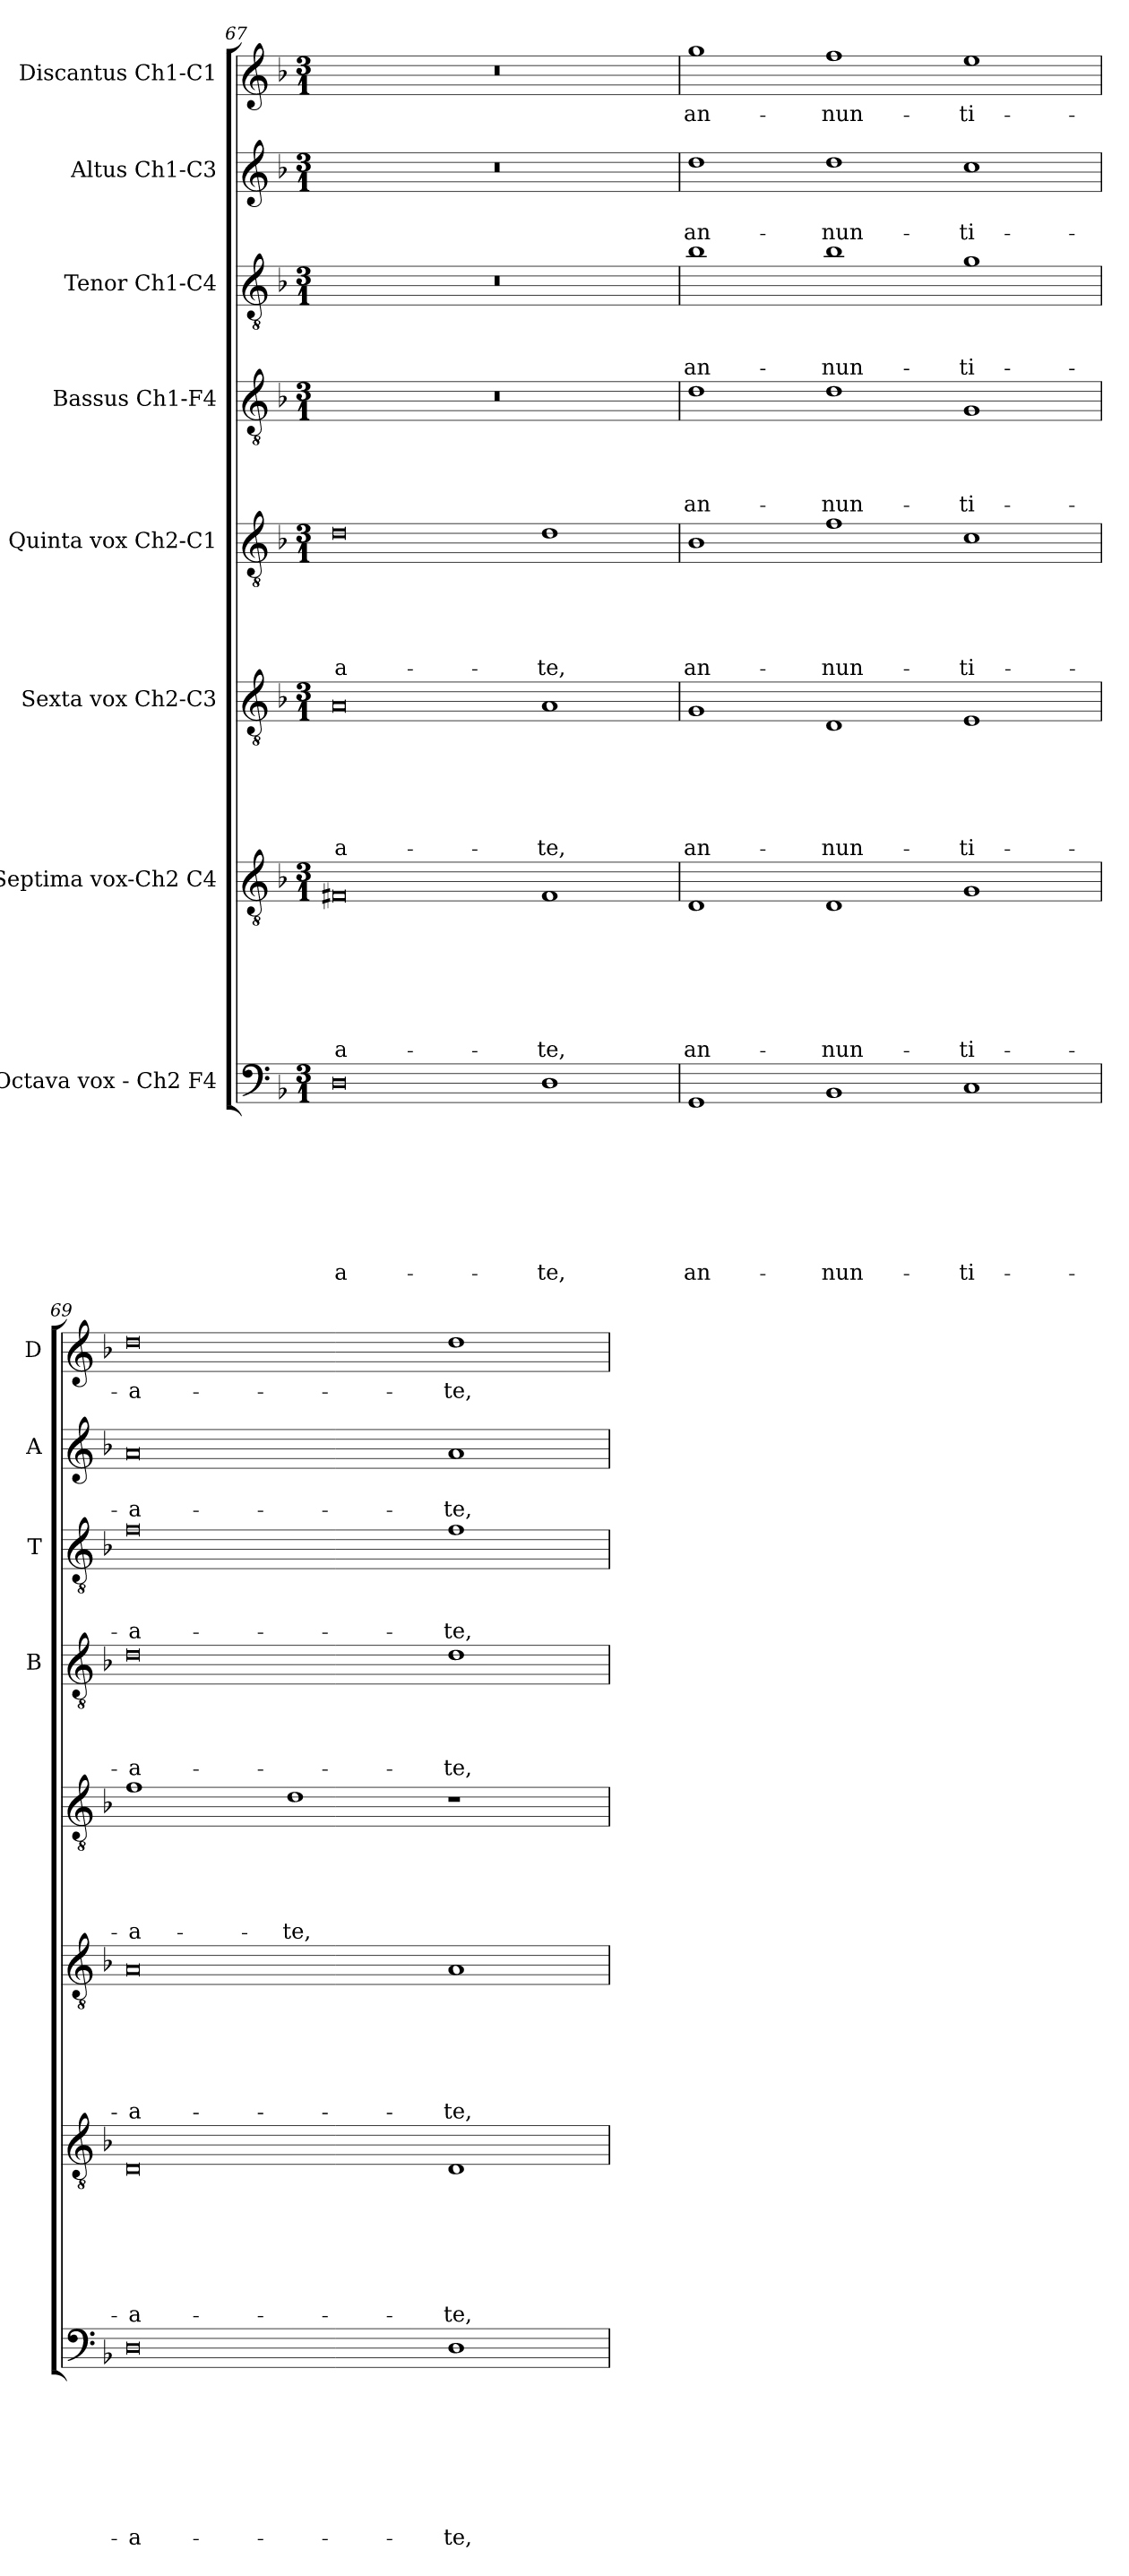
**kern	**text	**text	**text	**text	**text	**text	**text	**text	**kern	**text	**text	**text	**text	**text	**text	**text	**kern	**text	**text	**text	**text	**text	**text	**kern	**text	**text	**text	**text	**text	**kern	**text	**text	**text	**text	**kern	**text	**text	**text	**kern	**text	**text	**kern	**text
*part8	*part8	*part8	*part8	*part8	*part8	*part8	*part8	*part8	*part7	*part7	*part7	*part7	*part7	*part7	*part7	*part7	*part6	*part6	*part6	*part6	*part6	*part6	*part6	*part5	*part5	*part5	*part5	*part5	*part5	*part4	*part4	*part4	*part4	*part4	*part3	*part3	*part3	*part3	*part2	*part2	*part2	*part1	*part1
*staff8	*staff8	*staff8	*staff8	*staff8	*staff8	*staff8	*staff8	*staff8	*staff7	*staff7	*staff7	*staff7	*staff7	*staff7	*staff7	*staff7	*staff6	*staff6	*staff6	*staff6	*staff6	*staff6	*staff6	*staff5	*staff5	*staff5	*staff5	*staff5	*staff5	*staff4	*staff4	*staff4	*staff4	*staff4	*staff3	*staff3	*staff3	*staff3	*staff2	*staff2	*staff2	*staff1	*staff1
*I"Octava vox - Ch2 F4	*	*	*	*	*	*	*	*	*I"Septima  vox-Ch2 C4	*	*	*	*	*	*	*	*I"Sexta vox  Ch2-C3	*	*	*	*	*	*	*I"Quinta vox  Ch2-C1	*	*	*	*	*	*I"Bassus  Ch1-F4	*	*	*	*	*I"Tenor Ch1-C4	*	*	*	*I"Altus  Ch1-C3	*	*	*I"Discantus  Ch1-C1	*
*	*	*	*	*	*	*	*	*	*	*	*	*	*	*	*	*	*	*	*	*	*	*	*	*	*	*	*	*	*	*I'B	*	*	*	*	*I'T	*	*	*	*I'A	*	*	*I'D	*
*clefF4	*	*	*	*	*	*	*	*	*clefGv2	*	*	*	*	*	*	*	*clefGv2	*	*	*	*	*	*	*clefGv2	*	*	*	*	*	*clefGv2	*	*	*	*	*clefGv2	*	*	*	*clefG2	*	*	*clefG2	*
*k[b-]	*	*	*	*	*	*	*	*	*k[b-]	*	*	*	*	*	*	*	*k[b-]	*	*	*	*	*	*	*k[b-]	*	*	*	*	*	*k[b-]	*	*	*	*	*k[b-]	*	*	*	*k[b-]	*	*	*k[b-]	*
*F:	*	*	*	*	*	*	*	*	*F:	*	*	*	*	*	*	*	*F:	*	*	*	*	*	*	*F:	*	*	*	*	*	*F:	*	*	*	*	*F:	*	*	*	*F:	*	*	*F:	*
*M3/1	*	*	*	*	*	*	*	*	*M3/1	*	*	*	*	*	*	*	*M3/1	*	*	*	*	*	*	*M3/1	*	*	*	*	*	*M3/1	*	*	*	*	*M3/1	*	*	*	*M3/1	*	*	*M3/1	*
=67	=67	=67	=67	=67	=67	=67	=67	=67	=67	=67	=67	=67	=67	=67	=67	=67	=67	=67	=67	=67	=67	=67	=67	=67	=67	=67	=67	=67	=67	=67	=67	=67	=67	=67	=67	=67	=67	=67	=67	=67	=67	=67	=67
!	!	!	!	!	!	!	!	!LO:LY:b	!	!	!	!	!	!	!	!LO:LY:b	!	!	!	!	!	!	!LO:LY:b	!	!	!	!	!	!LO:LY:b	!	!	!	!	!	!	!	!	!	!	!	!	!	!
0D	.	.	.	.	.	.	.	-a-	0F#	.	.	.	.	.	.	-a-	0A	.	.	.	.	.	-a-	0d	.	.	.	.	-a-	0.r	.	.	.	.	0.r	.	.	.	0.r	.	.	0.r	.
!	!	!	!	!	!	!	!	!LO:LY:b	!	!	!	!	!	!	!	!LO:LY:b	!	!	!	!	!	!	!LO:LY:b	!	!	!	!	!	!LO:LY:b	!	!	!	!	!	!	!	!	!	!	!	!	!	!
1D	.	.	.	.	.	.	.	-te,	1F#	.	.	.	.	.	.	-te,	1A	.	.	.	.	.	-te,	1d	.	.	.	.	-te,	.	.	.	.	.	.	.	.	.	.	.	.	.	.
=68	=68	=68	=68	=68	=68	=68	=68	=68	=68	=68	=68	=68	=68	=68	=68	=68	=68	=68	=68	=68	=68	=68	=68	=68	=68	=68	=68	=68	=68	=68	=68	=68	=68	=68	=68	=68	=68	=68	=68	=68	=68	=68	=68
!	!	!	!	!	!	!	!	!LO:LY:b	!	!	!	!	!	!	!	!LO:LY:b	!	!	!	!	!	!	!LO:LY:b	!	!	!	!	!	!LO:LY:b	!	!	!	!	!LO:LY:b	!	!	!	!LO:LY:b	!	!	!LO:LY:b	!	!LO:LY:b
1GG	.	.	.	.	.	.	.	an-	1D	.	.	.	.	.	.	an-	1G	.	.	.	.	.	an-	1B-	.	.	.	.	an-	1d	.	.	.	an-	1b-	.	.	an-	1dd	.	an-	1gg	an-
!	!	!	!	!	!	!	!	!LO:LY:b	!	!	!	!	!	!	!	!LO:LY:b	!	!	!	!	!	!	!LO:LY:b	!	!	!	!	!	!LO:LY:b	!	!	!	!	!LO:LY:b	!	!	!	!LO:LY:b	!	!	!LO:LY:b	!	!LO:LY:b
1BB-	.	.	.	.	.	.	.	-nun-	1D	.	.	.	.	.	.	-nun-	1D	.	.	.	.	.	-nun-	1f	.	.	.	.	-nun-	1d	.	.	.	-nun-	1b-	.	.	-nun-	1dd	.	-nun-	1ff	-nun-
!	!	!	!	!	!	!	!	!LO:LY:b	!	!	!	!	!	!	!	!LO:LY:b	!	!	!	!	!	!	!LO:LY:b	!	!	!	!	!	!LO:LY:b	!	!	!	!	!LO:LY:b	!	!	!	!LO:LY:b	!	!	!LO:LY:b	!	!LO:LY:b
1C	.	.	.	.	.	.	.	-ti-	1G	.	.	.	.	.	.	-ti-	1E	.	.	.	.	.	-ti-	1c	.	.	.	.	-ti-	1G	.	.	.	-ti-	1g	.	.	-ti-	1cc	.	-ti-	1ee	-ti-
!!LO:LB:g=z
=69	=69	=69	=69	=69	=69	=69	=69	=69	=69	=69	=69	=69	=69	=69	=69	=69	=69	=69	=69	=69	=69	=69	=69	=69	=69	=69	=69	=69	=69	=69	=69	=69	=69	=69	=69	=69	=69	=69	=69	=69	=69	=69	=69
!	!	!	!	!	!	!	!	!LO:LY:b	!	!	!	!	!	!	!	!LO:LY:b	!	!	!	!	!	!	!LO:LY:b	!	!	!	!	!	!LO:LY:b	!	!	!	!	!LO:LY:b	!	!	!	!LO:LY:b	!	!	!LO:LY:b	!	!LO:LY:b
0D	.	.	.	.	.	.	.	-a-	0D	.	.	.	.	.	.	-a-	0A	.	.	.	.	.	-a-	1f	.	.	.	.	-a-	0d	.	.	.	-a-	0f	.	.	-a-	0a	.	-a-	0dd	-a-
!	!	!	!	!	!	!	!	!	!	!	!	!	!	!	!	!	!	!	!	!	!	!	!	!	!	!	!	!	!LO:LY:b	!	!	!	!	!	!	!	!	!	!	!	!	!	!
.	.	.	.	.	.	.	.	.	.	.	.	.	.	.	.	.	.	.	.	.	.	.	.	1d	.	.	.	.	-te,	.	.	.	.	.	.	.	.	.	.	.	.	.	.
!	!	!	!	!	!	!	!	!LO:LY:b	!	!	!	!	!	!	!	!LO:LY:b	!	!	!	!	!	!	!LO:LY:b	!	!	!	!	!	!	!	!	!	!	!LO:LY:b	!	!	!	!LO:LY:b	!	!	!LO:LY:b	!	!LO:LY:b
1D	.	.	.	.	.	.	.	-te,	1D	.	.	.	.	.	.	-te,	1A	.	.	.	.	.	-te,	1r	.	.	.	.	.	1d	.	.	.	-te,	1f	.	.	-te,	1a	.	-te,	1dd	-te,
=	=	=	=	=	=	=	=	=	=	=	=	=	=	=	=	=	=	=	=	=	=	=	=	=	=	=	=	=	=	=	=	=	=	=	=	=	=	=	=	=	=	=	=
*-	*-	*-	*-	*-	*-	*-	*-	*-	*-	*-	*-	*-	*-	*-	*-	*-	*-	*-	*-	*-	*-	*-	*-	*-	*-	*-	*-	*-	*-	*-	*-	*-	*-	*-	*-	*-	*-	*-	*-	*-	*-	*-	*-
